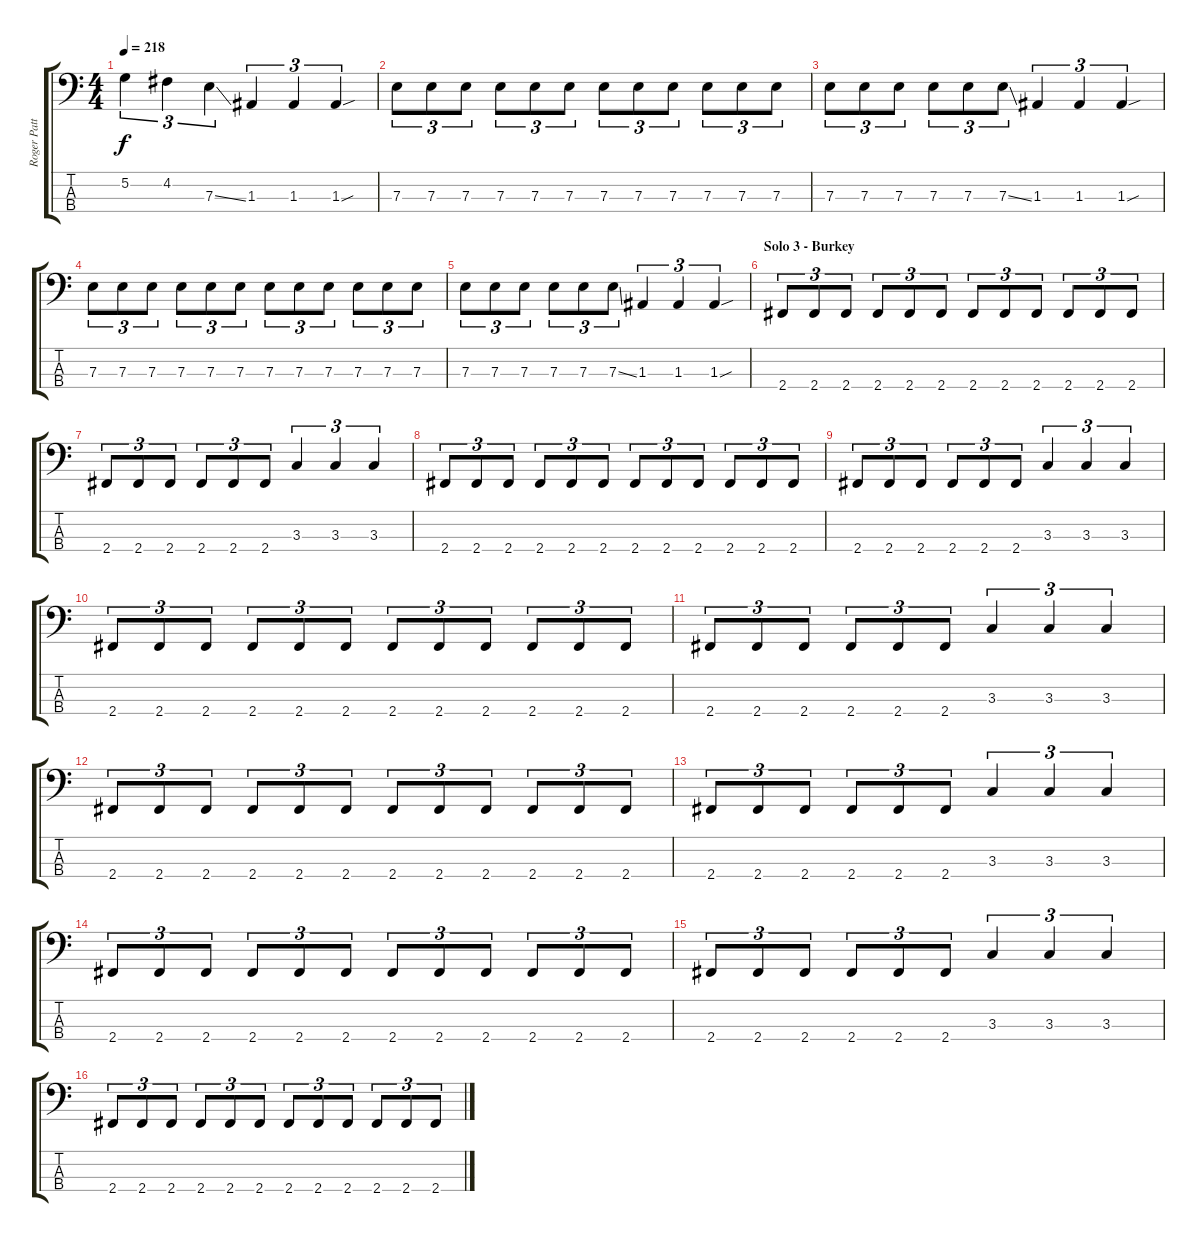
\track ("Roger Patterson" "Roger Patt") {instrument electricbassfinger}
\staff {score tabs}
\tuning (G2 D2 A1 E1) {hide}
\ts (4 4)
\tempo 218
\clef f4
\ks c
5.2.4{tu (3 2) dy f} 4.2.4{tu (3 2)} 7.3{ss}.4{tu (3 2)} 1.3.4{tu (3 2)} 1.3.4{tu (3 2)} 1.3{sou}.4{tu (3 2)} |
7.3.8{tu (3 2)} 7.3.8{tu (3 2)} 7.3.8{tu (3 2)} 7.3.8{tu (3 2)} 7.3.8{tu (3 2)} 7.3.8{tu (3 2)} 7.3.8{tu (3 2)} 7.3.8{tu (3 2)} 7.3.8{tu (3 2)} 7.3.8{tu (3 2)} 7.3.8{tu (3 2)} 7.3.8{tu (3 2)} |
7.3.8{tu (3 2)} 7.3.8{tu (3 2)} 7.3.8{tu (3 2)} 7.3.8{tu (3 2)} 7.3.8{tu (3 2)} 7.3{ss}.8{tu (3 2)} 1.3.4{tu (3 2)} 1.3.4{tu (3 2)} 1.3{sou}.4{tu (3 2)} |
7.3.8{tu (3 2)} 7.3.8{tu (3 2)} 7.3.8{tu (3 2)} 7.3.8{tu (3 2)} 7.3.8{tu (3 2)} 7.3.8{tu (3 2)} 7.3.8{tu (3 2)} 7.3.8{tu (3 2)} 7.3.8{tu (3 2)} 7.3.8{tu (3 2)} 7.3.8{tu (3 2)} 7.3.8{tu (3 2)} |
7.3.8{tu (3 2)} 7.3.8{tu (3 2)} 7.3.8{tu (3 2)} 7.3.8{tu (3 2)} 7.3.8{tu (3 2)} 7.3{ss}.8{tu (3 2)} 1.3.4{tu (3 2)} 1.3.4{tu (3 2)} 1.3{sou}.4{tu (3 2)} |
\section ("" "Solo 3 - Burkey")
2.4.8{tu (3 2)} 2.4.8{tu (3 2)} 2.4.8{tu (3 2)} 2.4.8{tu (3 2)} 2.4.8{tu (3 2)} 2.4.8{tu (3 2)} 2.4.8{tu (3 2)} 2.4.8{tu (3 2)} 2.4.8{tu (3 2)} 2.4.8{tu (3 2)} 2.4.8{tu (3 2)} 2.4.8{tu (3 2)} |
2.4.8{tu (3 2)} 2.4.8{tu (3 2)} 2.4.8{tu (3 2)} 2.4.8{tu (3 2)} 2.4.8{tu (3 2)} 2.4.8{tu (3 2)} 3.3.4{tu (3 2)} 3.3.4{tu (3 2)} 3.3.4{tu (3 2)} |
2.4.8{tu (3 2)} 2.4.8{tu (3 2)} 2.4.8{tu (3 2)} 2.4.8{tu (3 2)} 2.4.8{tu (3 2)} 2.4.8{tu (3 2)} 2.4.8{tu (3 2)} 2.4.8{tu (3 2)} 2.4.8{tu (3 2)} 2.4.8{tu (3 2)} 2.4.8{tu (3 2)} 2.4.8{tu (3 2)} |
2.4.8{tu (3 2)} 2.4.8{tu (3 2)} 2.4.8{tu (3 2)} 2.4.8{tu (3 2)} 2.4.8{tu (3 2)} 2.4.8{tu (3 2)} 3.3.4{tu (3 2)} 3.3.4{tu (3 2)} 3.3.4{tu (3 2)} |
2.4.8{tu (3 2)} 2.4.8{tu (3 2)} 2.4.8{tu (3 2)} 2.4.8{tu (3 2)} 2.4.8{tu (3 2)} 2.4.8{tu (3 2)} 2.4.8{tu (3 2)} 2.4.8{tu (3 2)} 2.4.8{tu (3 2)} 2.4.8{tu (3 2)} 2.4.8{tu (3 2)} 2.4.8{tu (3 2)} |
2.4.8{tu (3 2)} 2.4.8{tu (3 2)} 2.4.8{tu (3 2)} 2.4.8{tu (3 2)} 2.4.8{tu (3 2)} 2.4.8{tu (3 2)} 3.3.4{tu (3 2)} 3.3.4{tu (3 2)} 3.3.4{tu (3 2)} |
2.4.8{tu (3 2)} 2.4.8{tu (3 2)} 2.4.8{tu (3 2)} 2.4.8{tu (3 2)} 2.4.8{tu (3 2)} 2.4.8{tu (3 2)} 2.4.8{tu (3 2)} 2.4.8{tu (3 2)} 2.4.8{tu (3 2)} 2.4.8{tu (3 2)} 2.4.8{tu (3 2)} 2.4.8{tu (3 2)} |
2.4.8{tu (3 2)} 2.4.8{tu (3 2)} 2.4.8{tu (3 2)} 2.4.8{tu (3 2)} 2.4.8{tu (3 2)} 2.4.8{tu (3 2)} 3.3.4{tu (3 2)} 3.3.4{tu (3 2)} 3.3.4{tu (3 2)} |
2.4.8{tu (3 2)} 2.4.8{tu (3 2)} 2.4.8{tu (3 2)} 2.4.8{tu (3 2)} 2.4.8{tu (3 2)} 2.4.8{tu (3 2)} 2.4.8{tu (3 2)} 2.4.8{tu (3 2)} 2.4.8{tu (3 2)} 2.4.8{tu (3 2)} 2.4.8{tu (3 2)} 2.4.8{tu (3 2)} |
2.4.8{tu (3 2)} 2.4.8{tu (3 2)} 2.4.8{tu (3 2)} 2.4.8{tu (3 2)} 2.4.8{tu (3 2)} 2.4.8{tu (3 2)} 3.3.4{tu (3 2)} 3.3.4{tu (3 2)} 3.3.4{tu (3 2)} |
2.4.8{tu (3 2)} 2.4.8{tu (3 2)} 2.4.8{tu (3 2)} 2.4.8{tu (3 2)} 2.4.8{tu (3 2)} 2.4.8{tu (3 2)} 2.4.8{tu (3 2)} 2.4.8{tu (3 2)} 2.4.8{tu (3 2)} 2.4.8{tu (3 2)} 2.4.8{tu (3 2)} 2.4.8{tu (3 2)}
